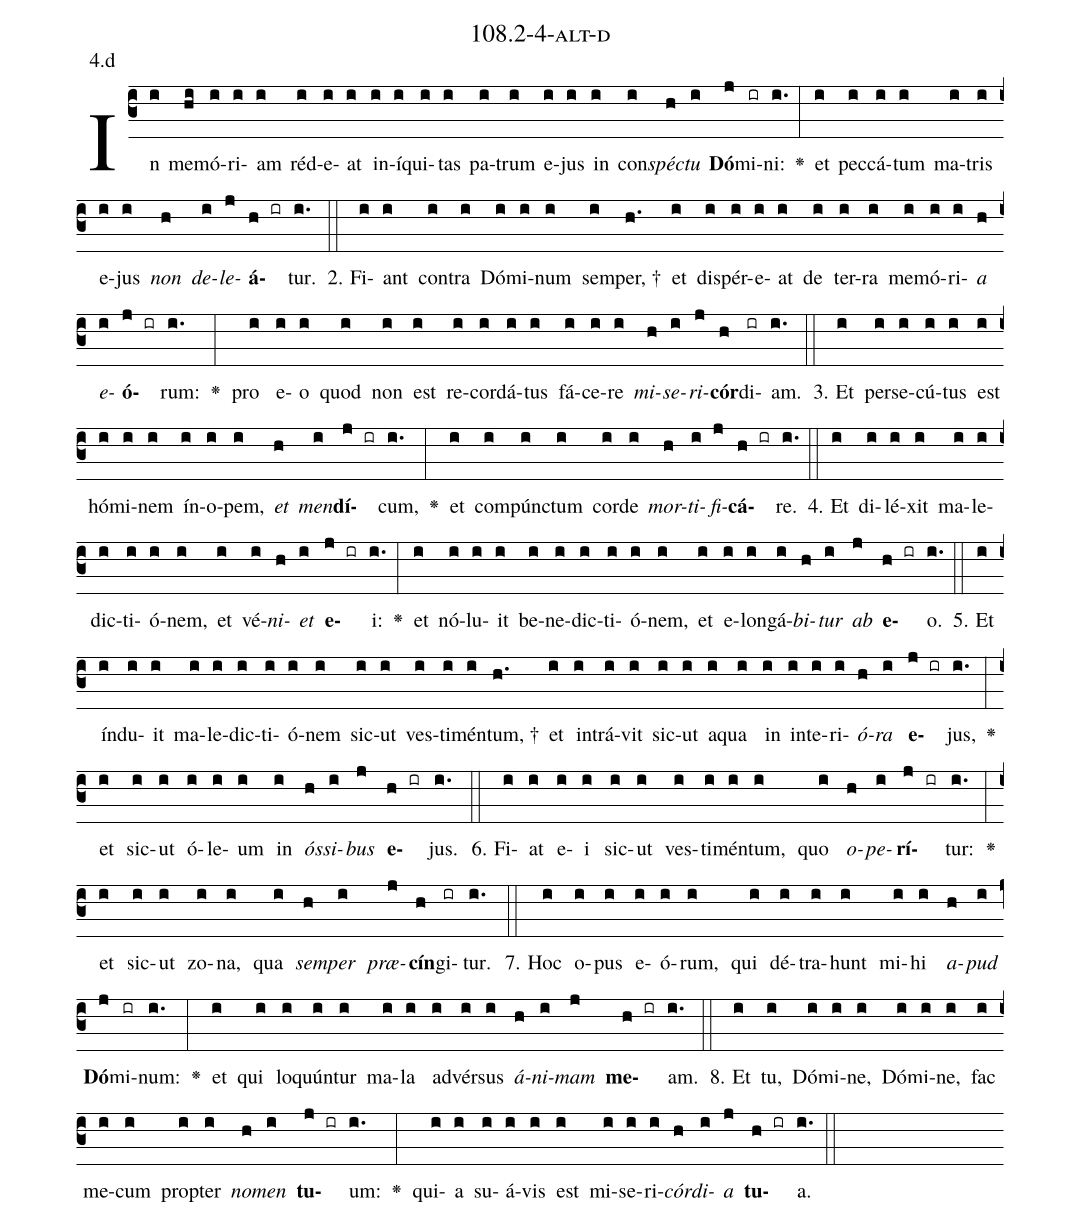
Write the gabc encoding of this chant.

name: 108.2-4-alt-d;
annotation: 4.d;
%%
(c3)In(i) me(hi)mó(i)ri(i)am(i) réd(i)e(i)at(i) in(i)í(i)qui(i)tas(i) pa(i)trum(i) e(i)jus(i) in(i) con(i)<i>spéc</i>(h)<i>tu</i>(i) <b>Dó</b>(j)mi(ir)ni:(i.) <v>\greheightstar</v>(:) et(i) pec(i)cá(i)tum(i) ma(i)tris(i) e(i)jus(i) <i>non</i>(h) <i>de</i>(i)<i>le</i>(j)<b>á</b>(h ir)tur.(i.) (::)
2. Fi(i)ant(i) con(i)tra(i) Dó(i)mi(i)num(i) sem(i)per, †(h.) et(i) dis(i)pér(i)e(i)at(i) de(i) ter(i)ra(i) me(i)mó(i)ri(i)<i>a</i>(h) <i>e</i>(i)<b>ó</b>(j ir)rum:(i.) <v>\greheightstar</v>(:) pro(i) e(i)o(i) quod(i) non(i) est(i) re(i)cor(i)dá(i)tus(i) fá(i)ce(i)re(i) <i>mi</i>(h)<i>se</i>(i)<i>ri</i>(j)<b>cór</b>(h)di(ir)am.(i.) (::)
3. Et(i) per(i)se(i)cú(i)tus(i) est(i) hó(i)mi(i)nem(i) ín(i)o(i)pem,(i) <i>et</i>(h) <i>men</i>(i)<b>dí</b>(j ir)cum,(i.) <v>\greheightstar</v>(:) et(i) com(i)púnc(i)tum(i) cor(i)de(i) <i>mor</i>(h)<i>ti</i>(i)<i>fi</i>(j)<b>cá</b>(h ir)re.(i.) (::)
4. Et(i) di(i)lé(i)xit(i) ma(i)le(i)dic(i)ti(i)ó(i)nem,(i) et(i) vé(i)<i>ni</i>(h)<i>et</i>(i) <b>e</b>(j ir)i:(i.) <v>\greheightstar</v>(:) et(i) nó(i)lu(i)it(i) be(i)ne(i)dic(i)ti(i)ó(i)nem,(i) et(i) e(i)lon(i)gá(i)<i>bi</i>(h)<i>tur</i>(i) <i>ab</i>(j) <b>e</b>(h ir)o.(i.) (::)
5. Et(i) índ(i)u(i)it(i) ma(i)le(i)dic(i)ti(i)ó(i)nem(i) sic(i)ut(i) ves(i)ti(i)mén(i)tum, †(h.) et(i) in(i)trá(i)vit(i) sic(i)ut(i) a(i)qua(i) in(i) in(i)te(i)ri(i)<i>ó</i>(h)<i>ra</i>(i) <b>e</b>(j ir)jus,(i.) <v>\greheightstar</v>(:) et(i) sic(i)ut(i) ó(i)le(i)um(i) in(i) <i>ós</i>(h)<i>si</i>(i)<i>bus</i>(j) <b>e</b>(h ir)jus.(i.) (::)
6. Fi(i)at(i) e(i)i(i) sic(i)ut(i) ves(i)ti(i)mén(i)tum,(i) quo(i) <i>o</i>(h)<i>pe</i>(i)<b>rí</b>(j ir)tur:(i.) <v>\greheightstar</v>(:) et(i) sic(i)ut(i) zo(i)na,(i) qua(i) <i>sem</i>(h)<i>per</i>(i) <i>præ</i>(j)<b>cín</b>(h)gi(ir)tur.(i.) (::)
7. Hoc(i) o(i)pus(i) e(i)ó(i)rum,(i) qui(i) dé(i)tra(i)hunt(i) mi(i)hi(i) <i>a</i>(h)<i>pud</i>(i) <b>Dó</b>(j)mi(ir)num:(i.) <v>\greheightstar</v>(:) et(i) qui(i) lo(i)quún(i)tur(i) ma(i)la(i) ad(i)vér(i)sus(i) <i>á</i>(h)<i>ni</i>(i)<i>mam</i>(j) <b>me</b>(h ir)am.(i.) (::)
8. Et(i) tu,(i) Dó(i)mi(i)ne,(i) Dó(i)mi(i)ne,(i) fac(i) me(i)cum(i) prop(i)ter(i) <i>no</i>(h)<i>men</i>(i) <b>tu</b>(j ir)um:(i.) <v>\greheightstar</v>(:) qui(i)a(i) su(i)á(i)vis(i) est(i) mi(i)se(i)ri(i)<i>cór</i>(h)<i>di</i>(i)<i>a</i>(j) <b>tu</b>(h ir)a.(i.) (::)
